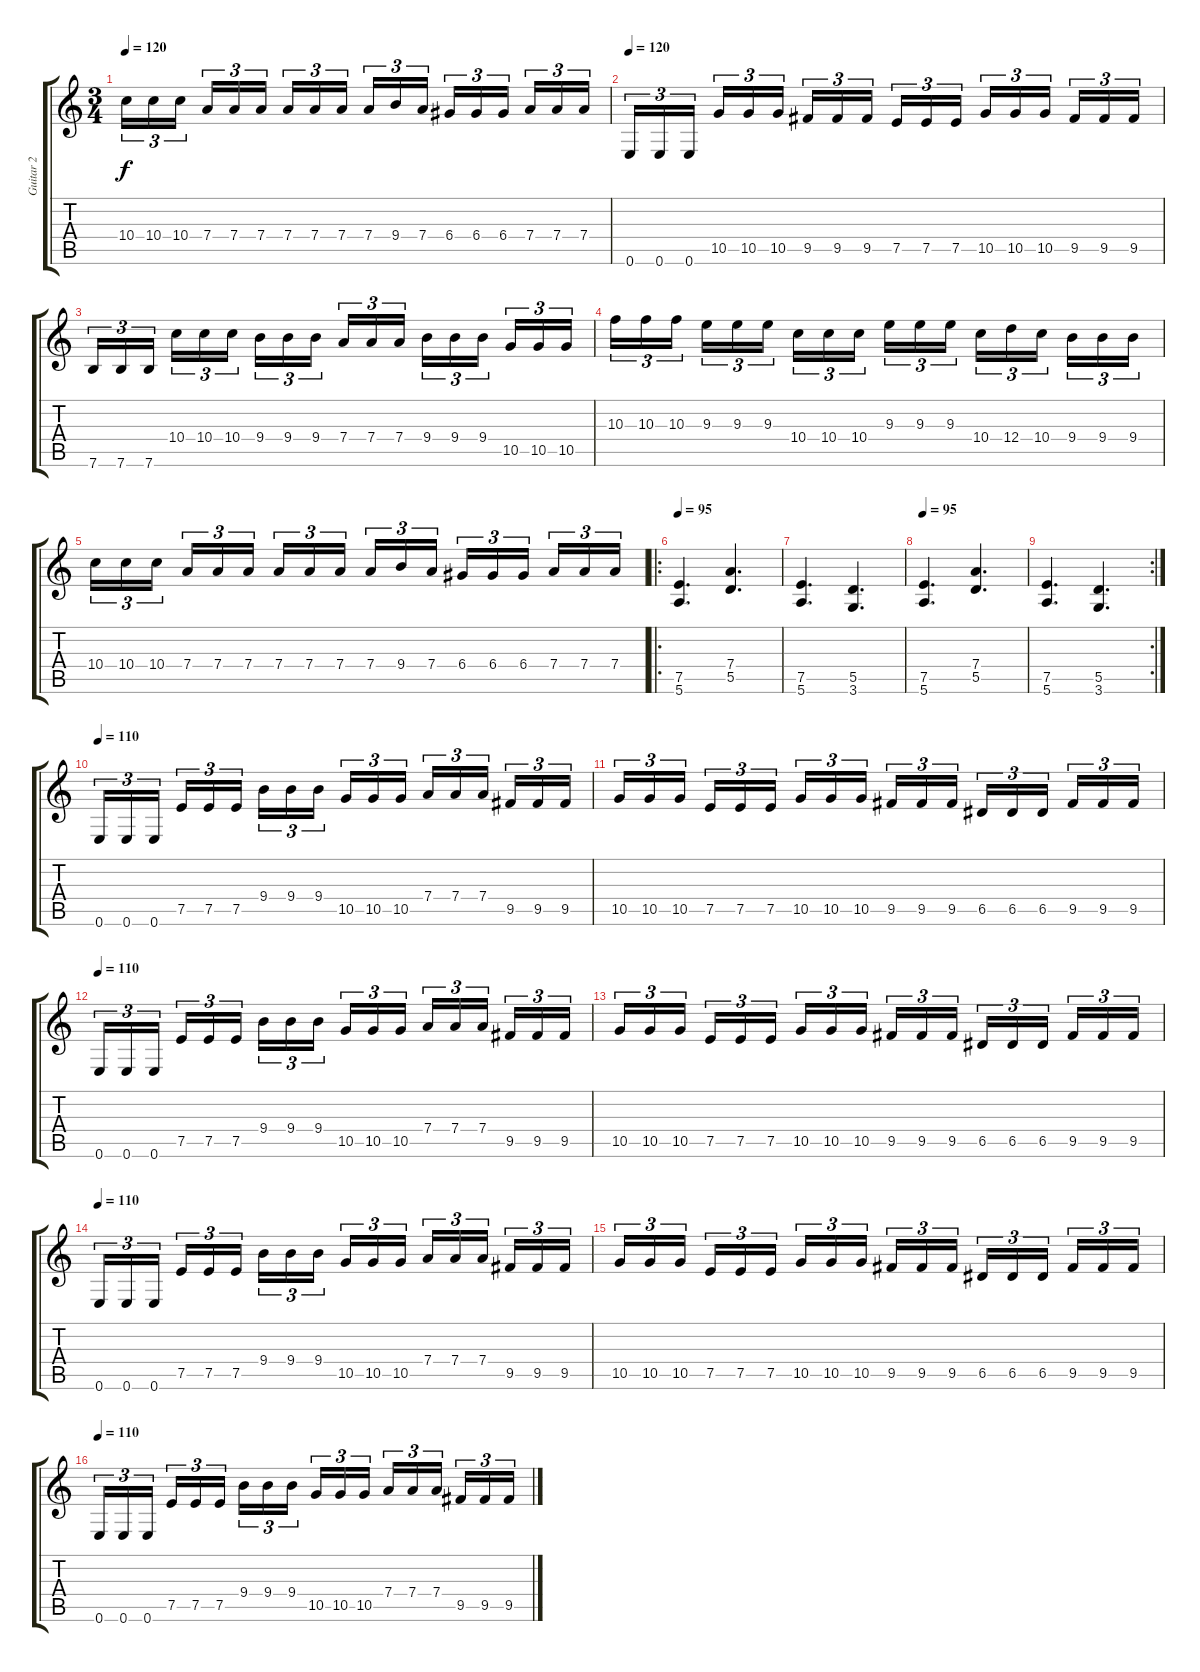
\track ("Guitar 2" "Guitar 2") {instrument distortionguitar}
\staff {score tabs}
\tuning (E4 B3 G3 D3 A2 E2) {hide}
\ts (3 4)
\tempo 120
\clef g2
\ks c
10.4.16{tu (3 2) dy f} 10.4.16{tu (3 2)} 10.4.16{tu (3 2) beam splitsecondary} 7.4.16{tu (3 2)} 7.4.16{tu (3 2)} 7.4.16{tu (3 2)} 7.4.16{tu (3 2)} 7.4.16{tu (3 2)} 7.4.16{tu (3 2) beam splitsecondary} 7.4.16{tu (3 2)} 9.4.16{tu (3 2)} 7.4.16{tu (3 2)} 6.4.16{tu (3 2)} 6.4.16{tu (3 2)} 6.4.16{tu (3 2) beam splitsecondary} 7.4.16{tu (3 2)} 7.4.16{tu (3 2)} 7.4.16{tu (3 2)} |
\tempo 120
0.6.16{tu (3 2)} 0.6.16{tu (3 2)} 0.6.16{tu (3 2) beam splitsecondary} 10.5.16{tu (3 2)} 10.5.16{tu (3 2)} 10.5.16{tu (3 2)} 9.5.16{tu (3 2)} 9.5.16{tu (3 2)} 9.5.16{tu (3 2) beam splitsecondary} 7.5.16{tu (3 2)} 7.5.16{tu (3 2)} 7.5.16{tu (3 2)} 10.5.16{tu (3 2)} 10.5.16{tu (3 2)} 10.5.16{tu (3 2) beam splitsecondary} 9.5.16{tu (3 2)} 9.5.16{tu (3 2)} 9.5.16{tu (3 2)} |
7.6.16{tu (3 2)} 7.6.16{tu (3 2)} 7.6.16{tu (3 2) beam splitsecondary} 10.4.16{tu (3 2)} 10.4.16{tu (3 2)} 10.4.16{tu (3 2)} 9.4.16{tu (3 2)} 9.4.16{tu (3 2)} 9.4.16{tu (3 2) beam splitsecondary} 7.4.16{tu (3 2)} 7.4.16{tu (3 2)} 7.4.16{tu (3 2)} 9.4.16{tu (3 2)} 9.4.16{tu (3 2)} 9.4.16{tu (3 2) beam splitsecondary} 10.5.16{tu (3 2)} 10.5.16{tu (3 2)} 10.5.16{tu (3 2)} |
10.3.16{tu (3 2)} 10.3.16{tu (3 2)} 10.3.16{tu (3 2) beam splitsecondary} 9.3.16{tu (3 2)} 9.3.16{tu (3 2)} 9.3.16{tu (3 2)} 10.4.16{tu (3 2)} 10.4.16{tu (3 2)} 10.4.16{tu (3 2) beam splitsecondary} 9.3.16{tu (3 2)} 9.3.16{tu (3 2)} 9.3.16{tu (3 2)} 10.4.16{tu (3 2)} 12.4.16{tu (3 2)} 10.4.16{tu (3 2) beam splitsecondary} 9.4.16{tu (3 2)} 9.4.16{tu (3 2)} 9.4.16{tu (3 2)} |
10.4.16{tu (3 2)} 10.4.16{tu (3 2)} 10.4.16{tu (3 2) beam splitsecondary} 7.4.16{tu (3 2)} 7.4.16{tu (3 2)} 7.4.16{tu (3 2)} 7.4.16{tu (3 2)} 7.4.16{tu (3 2)} 7.4.16{tu (3 2) beam splitsecondary} 7.4.16{tu (3 2)} 9.4.16{tu (3 2)} 7.4.16{tu (3 2)} 6.4.16{tu (3 2)} 6.4.16{tu (3 2)} 6.4.16{tu (3 2) beam splitsecondary} 7.4.16{tu (3 2)} 7.4.16{tu (3 2)} 7.4.16{tu (3 2)} |
\ro
\tempo 95
(7.5 5.6).4{d} (7.4 5.5).4{d} |
(7.5 5.6).4{d} (5.5 3.6).4{d} |
\tempo 95
(7.5 5.6).4{d} (7.4 5.5).4{d} |
\rc 2
(7.5 5.6).4{d} (5.5 3.6).4{d} |
\tempo 100
\tempo 110
0.6.16{tu (3 2)} 0.6.16{tu (3 2)} 0.6.16{tu (3 2) beam splitsecondary} 7.5.16{tu (3 2)} 7.5.16{tu (3 2)} 7.5.16{tu (3 2)} 9.4.16{tu (3 2)} 9.4.16{tu (3 2)} 9.4.16{tu (3 2) beam splitsecondary} 10.5.16{tu (3 2)} 10.5.16{tu (3 2)} 10.5.16{tu (3 2)} 7.4.16{tu (3 2)} 7.4.16{tu (3 2)} 7.4.16{tu (3 2) beam splitsecondary} 9.5.16{tu (3 2)} 9.5.16{tu (3 2)} 9.5.16{tu (3 2)} |
10.5.16{tu (3 2)} 10.5.16{tu (3 2)} 10.5.16{tu (3 2) beam splitsecondary} 7.5.16{tu (3 2)} 7.5.16{tu (3 2)} 7.5.16{tu (3 2)} 10.5.16{tu (3 2)} 10.5.16{tu (3 2)} 10.5.16{tu (3 2) beam splitsecondary} 9.5.16{tu (3 2)} 9.5.16{tu (3 2)} 9.5.16{tu (3 2)} 6.5.16{tu (3 2)} 6.5.16{tu (3 2)} 6.5.16{tu (3 2) beam splitsecondary} 9.5.16{tu (3 2)} 9.5.16{tu (3 2)} 9.5.16{tu (3 2)} |
\tempo 110
0.6.16{tu (3 2)} 0.6.16{tu (3 2)} 0.6.16{tu (3 2) beam splitsecondary} 7.5.16{tu (3 2)} 7.5.16{tu (3 2)} 7.5.16{tu (3 2)} 9.4.16{tu (3 2)} 9.4.16{tu (3 2)} 9.4.16{tu (3 2) beam splitsecondary} 10.5.16{tu (3 2)} 10.5.16{tu (3 2)} 10.5.16{tu (3 2)} 7.4.16{tu (3 2)} 7.4.16{tu (3 2)} 7.4.16{tu (3 2) beam splitsecondary} 9.5.16{tu (3 2)} 9.5.16{tu (3 2)} 9.5.16{tu (3 2)} |
10.5.16{tu (3 2)} 10.5.16{tu (3 2)} 10.5.16{tu (3 2) beam splitsecondary} 7.5.16{tu (3 2)} 7.5.16{tu (3 2)} 7.5.16{tu (3 2)} 10.5.16{tu (3 2)} 10.5.16{tu (3 2)} 10.5.16{tu (3 2) beam splitsecondary} 9.5.16{tu (3 2)} 9.5.16{tu (3 2)} 9.5.16{tu (3 2)} 6.5.16{tu (3 2)} 6.5.16{tu (3 2)} 6.5.16{tu (3 2) beam splitsecondary} 9.5.16{tu (3 2)} 9.5.16{tu (3 2)} 9.5.16{tu (3 2)} |
\tempo 110
0.6.16{tu (3 2)} 0.6.16{tu (3 2)} 0.6.16{tu (3 2) beam splitsecondary} 7.5.16{tu (3 2)} 7.5.16{tu (3 2)} 7.5.16{tu (3 2)} 9.4.16{tu (3 2)} 9.4.16{tu (3 2)} 9.4.16{tu (3 2) beam splitsecondary} 10.5.16{tu (3 2)} 10.5.16{tu (3 2)} 10.5.16{tu (3 2)} 7.4.16{tu (3 2)} 7.4.16{tu (3 2)} 7.4.16{tu (3 2) beam splitsecondary} 9.5.16{tu (3 2)} 9.5.16{tu (3 2)} 9.5.16{tu (3 2)} |
10.5.16{tu (3 2)} 10.5.16{tu (3 2)} 10.5.16{tu (3 2) beam splitsecondary} 7.5.16{tu (3 2)} 7.5.16{tu (3 2)} 7.5.16{tu (3 2)} 10.5.16{tu (3 2)} 10.5.16{tu (3 2)} 10.5.16{tu (3 2) beam splitsecondary} 9.5.16{tu (3 2)} 9.5.16{tu (3 2)} 9.5.16{tu (3 2)} 6.5.16{tu (3 2)} 6.5.16{tu (3 2)} 6.5.16{tu (3 2) beam splitsecondary} 9.5.16{tu (3 2)} 9.5.16{tu (3 2)} 9.5.16{tu (3 2)} |
\tempo 110
0.6.16{tu (3 2)} 0.6.16{tu (3 2)} 0.6.16{tu (3 2) beam splitsecondary} 7.5.16{tu (3 2)} 7.5.16{tu (3 2)} 7.5.16{tu (3 2)} 9.4.16{tu (3 2)} 9.4.16{tu (3 2)} 9.4.16{tu (3 2) beam splitsecondary} 10.5.16{tu (3 2)} 10.5.16{tu (3 2)} 10.5.16{tu (3 2)} 7.4.16{tu (3 2)} 7.4.16{tu (3 2)} 7.4.16{tu (3 2) beam splitsecondary} 9.5.16{tu (3 2)} 9.5.16{tu (3 2)} 9.5.16{tu (3 2)}
